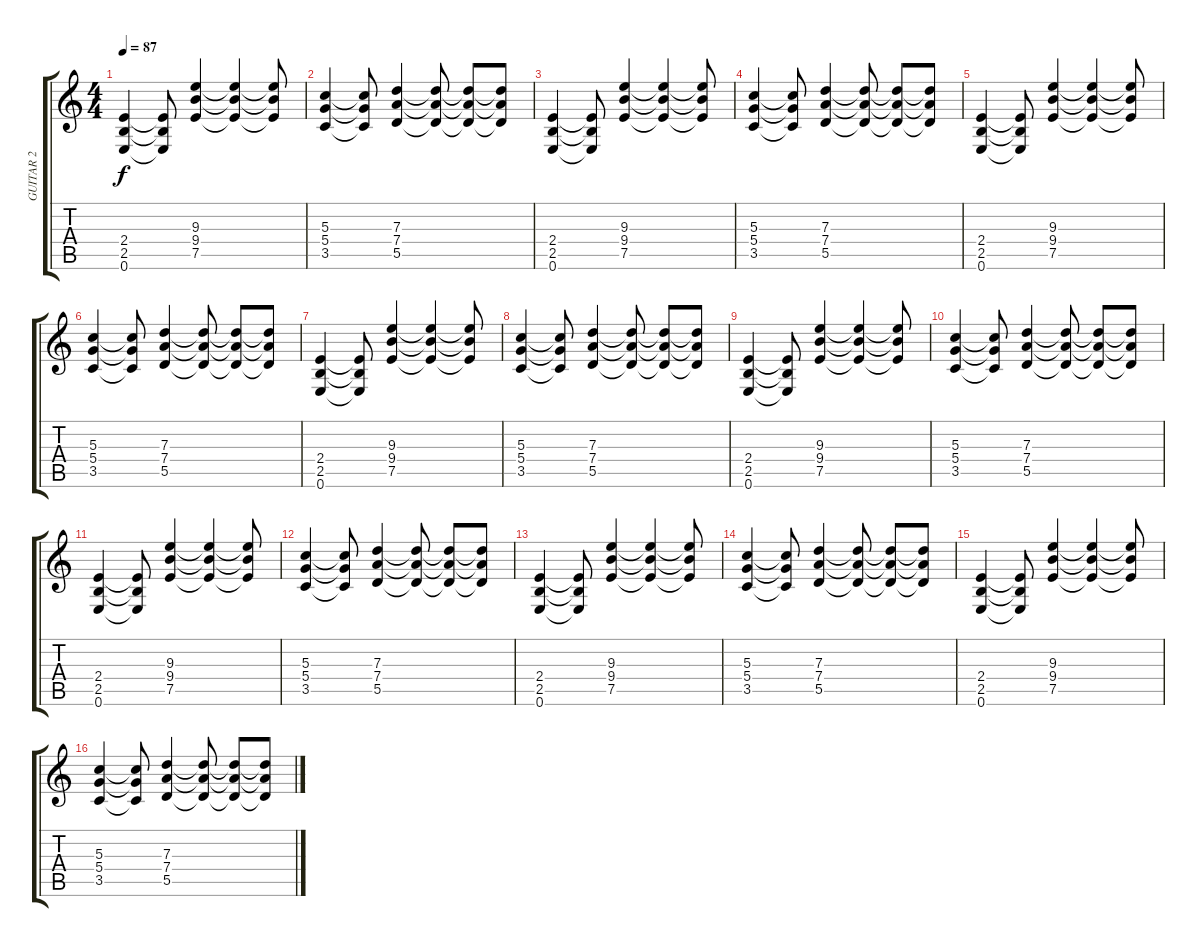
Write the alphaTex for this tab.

\track ("GUITAR 2" "GUITAR 2") {instrument distortionguitar}
\staff {score tabs}
\tuning (E4 B3 G3 D3 A2 E2) {hide}
\ts (4 4)
\tempo 87
\clef g2
\ks c
(2.4 2.5 0.6).4{dy f} (2.4{t} 2.5{t} 0.6{t}).8 (9.3 9.4 7.5).4 (9.3{t} 9.4{t} 7.5{t}).4 (9.3{t} 9.4{t} 7.5{t}).8 |
(5.3 5.4 3.5).4 (5.3{t} 5.4{t} 3.5{t}).8 (7.3 7.4 5.5).4 (7.3{t} 7.4{t} 5.5{t}).8 (7.3{t} 7.4{t} 5.5{t}).8 (7.3{t} 7.4{t} 5.5{t}).8 |
(2.4 2.5 0.6).4 (2.4{t} 2.5{t} 0.6{t}).8 (9.3 9.4 7.5).4 (9.3{t} 9.4{t} 7.5{t}).4 (9.3{t} 9.4{t} 7.5{t}).8 |
(5.3 5.4 3.5).4 (5.3{t} 5.4{t} 3.5{t}).8 (7.3 7.4 5.5).4 (7.3{t} 7.4{t} 5.5{t}).8 (7.3{t} 7.4{t} 5.5{t}).8 (7.3{t} 7.4{t} 5.5{t}).8 |
(2.4 2.5 0.6).4 (2.4{t} 2.5{t} 0.6{t}).8 (9.3 9.4 7.5).4 (9.3{t} 9.4{t} 7.5{t}).4 (9.3{t} 9.4{t} 7.5{t}).8 |
(5.3 5.4 3.5).4 (5.3{t} 5.4{t} 3.5{t}).8 (7.3 7.4 5.5).4 (7.3{t} 7.4{t} 5.5{t}).8 (7.3{t} 7.4{t} 5.5{t}).8 (7.3{t} 7.4{t} 5.5{t}).8 |
(2.4 2.5 0.6).4 (2.4{t} 2.5{t} 0.6{t}).8 (9.3 9.4 7.5).4 (9.3{t} 9.4{t} 7.5{t}).4 (9.3{t} 9.4{t} 7.5{t}).8 |
(5.3 5.4 3.5).4 (5.3{t} 5.4{t} 3.5{t}).8 (7.3 7.4 5.5).4 (7.3{t} 7.4{t} 5.5{t}).8 (7.3{t} 7.4{t} 5.5{t}).8 (7.3{t} 7.4{t} 5.5{t}).8 |
(2.4 2.5 0.6).4 (2.4{t} 2.5{t} 0.6{t}).8 (9.3 9.4 7.5).4 (9.3{t} 9.4{t} 7.5{t}).4 (9.3{t} 9.4{t} 7.5{t}).8 |
(5.3 5.4 3.5).4 (5.3{t} 5.4{t} 3.5{t}).8 (7.3 7.4 5.5).4 (7.3{t} 7.4{t} 5.5{t}).8 (7.3{t} 7.4{t} 5.5{t}).8 (7.3{t} 7.4{t} 5.5{t}).8 |
(2.4 2.5 0.6).4 (2.4{t} 2.5{t} 0.6{t}).8 (9.3 9.4 7.5).4 (9.3{t} 9.4{t} 7.5{t}).4 (9.3{t} 9.4{t} 7.5{t}).8 |
(5.3 5.4 3.5).4 (5.3{t} 5.4{t} 3.5{t}).8 (7.3 7.4 5.5).4 (7.3{t} 7.4{t} 5.5{t}).8 (7.3{t} 7.4{t} 5.5{t}).8 (7.3{t} 7.4{t} 5.5{t}).8 |
(2.4 2.5 0.6).4 (2.4{t} 2.5{t} 0.6{t}).8 (9.3 9.4 7.5).4 (9.3{t} 9.4{t} 7.5{t}).4 (9.3{t} 9.4{t} 7.5{t}).8 |
(5.3 5.4 3.5).4 (5.3{t} 5.4{t} 3.5{t}).8 (7.3 7.4 5.5).4 (7.3{t} 7.4{t} 5.5{t}).8 (7.3{t} 7.4{t} 5.5{t}).8 (7.3{t} 7.4{t} 5.5{t}).8 |
(2.4 2.5 0.6).4 (2.4{t} 2.5{t} 0.6{t}).8 (9.3 9.4 7.5).4 (9.3{t} 9.4{t} 7.5{t}).4 (9.3{t} 9.4{t} 7.5{t}).8 |
(5.3 5.4 3.5).4 (5.3{t} 5.4{t} 3.5{t}).8 (7.3 7.4 5.5).4 (7.3{t} 7.4{t} 5.5{t}).8 (7.3{t} 7.4{t} 5.5{t}).8 (7.3{t} 7.4{t} 5.5{t}).8
